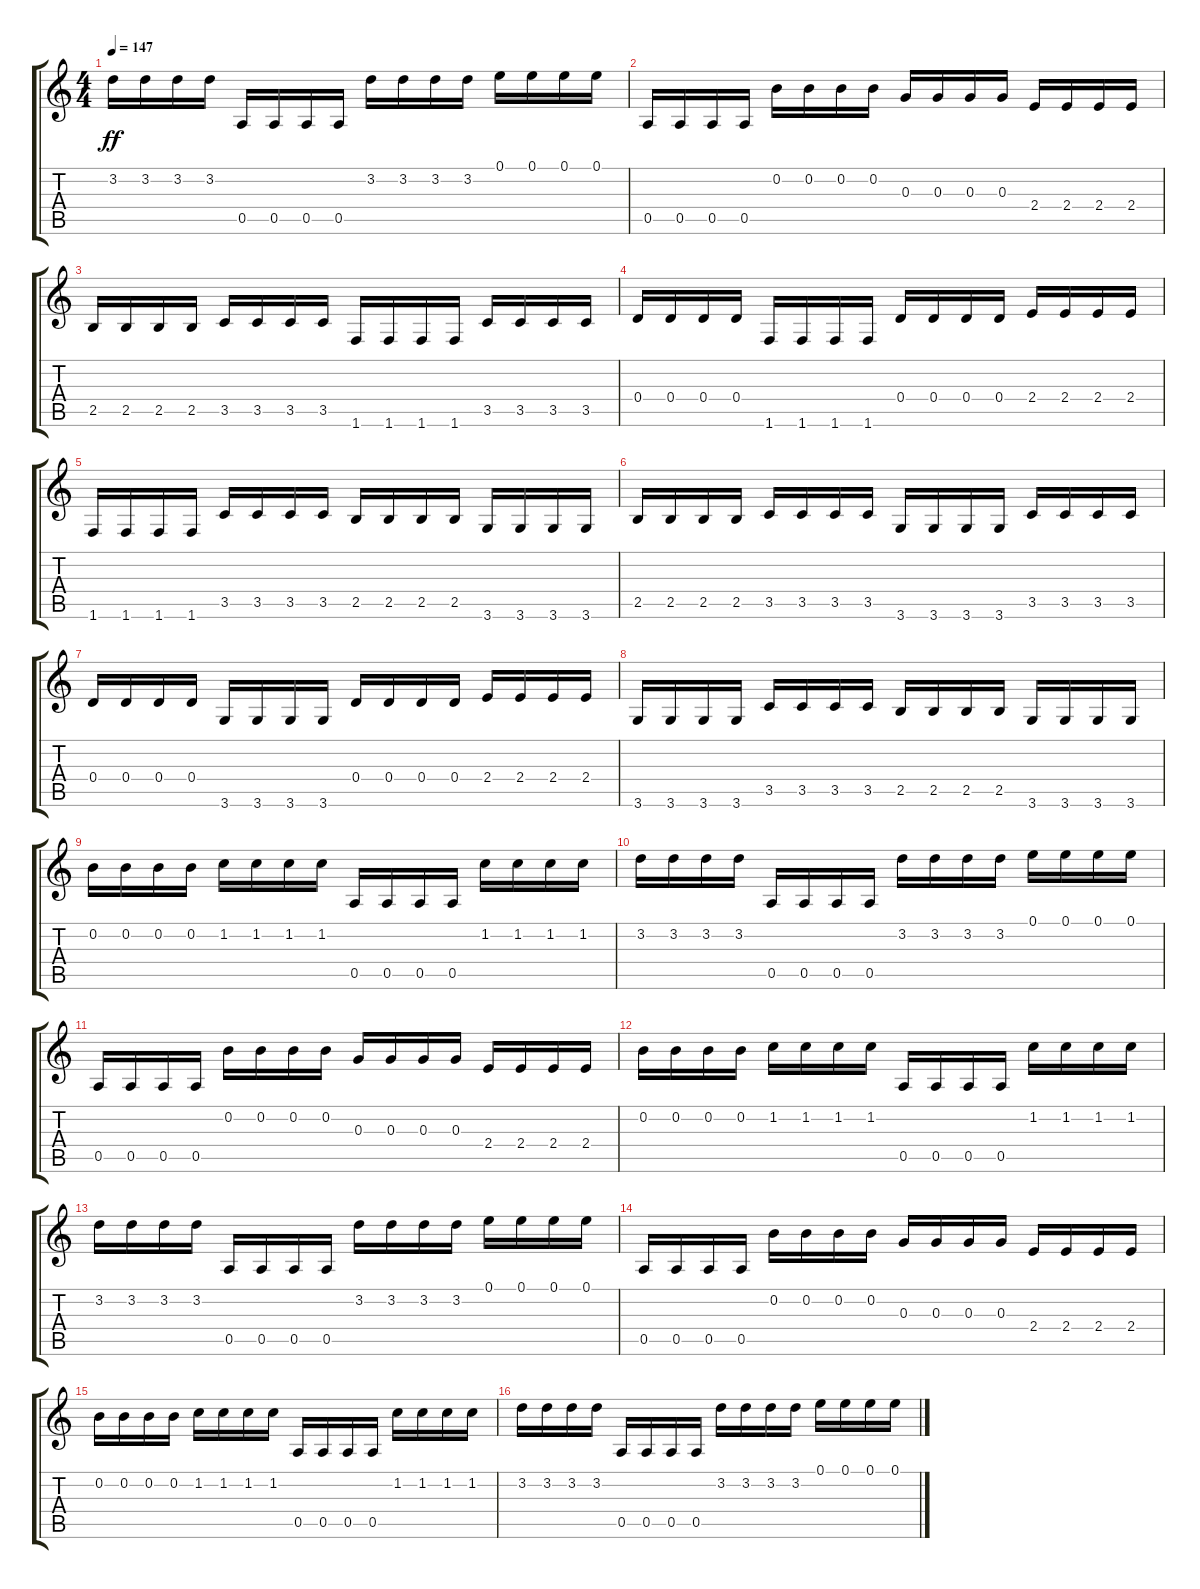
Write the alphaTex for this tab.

\track "" {instrument distortionguitar}
\staff {score tabs}
\tuning (E4 B3 G3 D3 A2 E2) {hide}
\ts (4 4)
\tempo 147
\clef g2
\ks c
3.2.16{dy ff} 3.2.16 3.2.16 3.2.16 0.5.16 0.5.16 0.5.16 0.5.16 3.2.16 3.2.16 3.2.16 3.2.16 0.1.16 0.1.16 0.1.16 0.1.16 |
0.5.16 0.5.16 0.5.16 0.5.16 0.2.16 0.2.16 0.2.16 0.2.16 0.3.16 0.3.16 0.3.16 0.3.16 2.4.16 2.4.16 2.4.16 2.4.16 |
2.5.16 2.5.16 2.5.16 2.5.16 3.5.16 3.5.16 3.5.16 3.5.16 1.6.16 1.6.16 1.6.16 1.6.16 3.5.16 3.5.16 3.5.16 3.5.16 |
0.4.16 0.4.16 0.4.16 0.4.16 1.6.16 1.6.16 1.6.16 1.6.16 0.4.16 0.4.16 0.4.16 0.4.16 2.4.16 2.4.16 2.4.16 2.4.16 |
1.6.16 1.6.16 1.6.16 1.6.16 3.5.16 3.5.16 3.5.16 3.5.16 2.5.16 2.5.16 2.5.16 2.5.16 3.6.16 3.6.16 3.6.16 3.6.16 |
2.5.16 2.5.16 2.5.16 2.5.16 3.5.16 3.5.16 3.5.16 3.5.16 3.6.16 3.6.16 3.6.16 3.6.16 3.5.16 3.5.16 3.5.16 3.5.16 |
0.4.16 0.4.16 0.4.16 0.4.16 3.6.16 3.6.16 3.6.16 3.6.16 0.4.16 0.4.16 0.4.16 0.4.16 2.4.16 2.4.16 2.4.16 2.4.16 |
3.6.16 3.6.16 3.6.16 3.6.16 3.5.16 3.5.16 3.5.16 3.5.16 2.5.16 2.5.16 2.5.16 2.5.16 3.6.16 3.6.16 3.6.16 3.6.16 |
0.2.16 0.2.16 0.2.16 0.2.16 1.2.16 1.2.16 1.2.16 1.2.16 0.5.16 0.5.16 0.5.16 0.5.16 1.2.16 1.2.16 1.2.16 1.2.16 |
3.2.16 3.2.16 3.2.16 3.2.16 0.5.16 0.5.16 0.5.16 0.5.16 3.2.16 3.2.16 3.2.16 3.2.16 0.1.16 0.1.16 0.1.16 0.1.16 |
0.5.16 0.5.16 0.5.16 0.5.16 0.2.16 0.2.16 0.2.16 0.2.16 0.3.16 0.3.16 0.3.16 0.3.16 2.4.16 2.4.16 2.4.16 2.4.16 |
0.2.16 0.2.16 0.2.16 0.2.16 1.2.16 1.2.16 1.2.16 1.2.16 0.5.16 0.5.16 0.5.16 0.5.16 1.2.16 1.2.16 1.2.16 1.2.16 |
3.2.16 3.2.16 3.2.16 3.2.16 0.5.16 0.5.16 0.5.16 0.5.16 3.2.16 3.2.16 3.2.16 3.2.16 0.1.16 0.1.16 0.1.16 0.1.16 |
0.5.16 0.5.16 0.5.16 0.5.16 0.2.16 0.2.16 0.2.16 0.2.16 0.3.16 0.3.16 0.3.16 0.3.16 2.4.16 2.4.16 2.4.16 2.4.16 |
0.2.16 0.2.16 0.2.16 0.2.16 1.2.16 1.2.16 1.2.16 1.2.16 0.5.16 0.5.16 0.5.16 0.5.16 1.2.16 1.2.16 1.2.16 1.2.16 |
3.2.16 3.2.16 3.2.16 3.2.16 0.5.16 0.5.16 0.5.16 0.5.16 3.2.16 3.2.16 3.2.16 3.2.16 0.1.16 0.1.16 0.1.16 0.1.16
